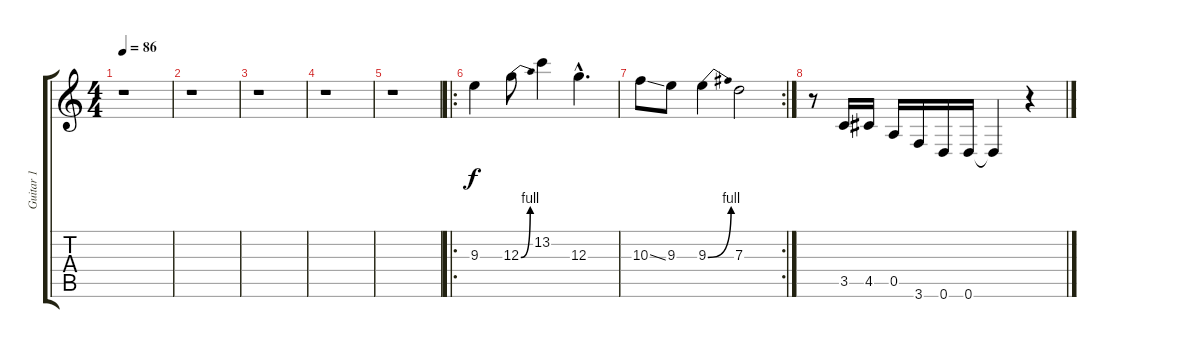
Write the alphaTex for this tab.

\track ("Guitar 1" "Guitar 1") {instrument distortionguitar}
\staff {score tabs}
\tuning (E4 B3 G3 D3 A2 D2) {hide}
\ts (4 4)
\tempo 86
\clef g2
\ks c
r.1{dy f} |
r.1 |
r.1 |
r.1 |
r.1 |
\ro
9.3.4 12.3{be (bend 0 0 60 4)}.8 13.2.4 12.3{hac}.4{d} |
\rc 2
10.3{ss}.8 9.3.8 9.3{be (bend 0 0 60 4)}.4 7.3.2 |
r.8 3.5.16 4.5.16 0.5.16 3.6.16 0.6.16 0.6.16 0.6{t}.4 r.4
